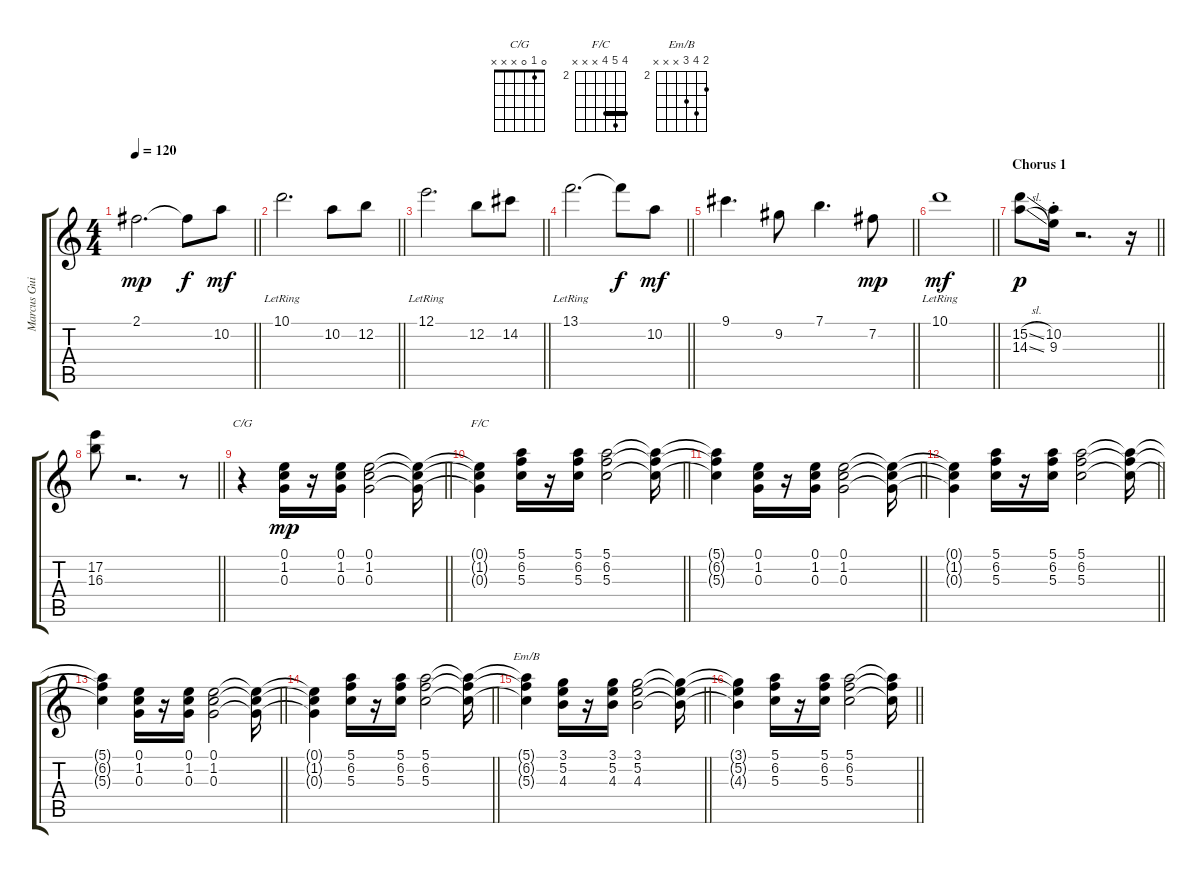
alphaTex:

\track ("Marcus Guitar" "Marcus Gui") {instrument overdrivenguitar}
\staff {score tabs}
\tuning (E4 B3 G3 D3 A2 E2) {hide}
\chord ("C/G" 0 1 0 x x x)
\chord ("F/C" 5 6 5 x x x) {firstfret 2 barre 5}
\chord ("Em/B" 3 5 4 x x x) {firstfret 2}
\ts (4 4)
\tempo 120
\clef g2
\barLineRight lightlight
\ks c
2.1.2{d dy mp} 2.1{t}.8{dy f} 10.2.8{dy mf} |
\barLineRight lightlight
10.1{lr}.2{d} 10.2.8 12.2.8 |
\barLineRight lightlight
12.1{lr}.2{d} 12.2.8 14.2.8 |
\barLineRight lightlight
13.1{lr}.2{d} 13.1{t}.8{dy f} 10.2.8{dy mf} |
\barLineRight lightlight
9.1.4{d} 9.2.8 7.1.4{d} 7.2.8{dy mp} |
\barLineRight lightlight
10.1{lr}.1{dy mf} |
\section ("" "Chorus 1")
\barLineRight lightlight
(15.2{sl} 14.3{sl}).8{dy p} (10.2{st} 9.3{st}).16 r.2{d} r.16 |
\barLineRight lightlight
(17.2 16.3).8 r.2{d} r.8 |
\barLineRight lightlight
r.4{ch "C/G"} (0.1 1.2 0.3).16{dy mp} r.16 (0.1 1.2 0.3).16 (0.1 1.2 0.3).2 (0.1{t} 1.2{t} 0.3{t}).16 |
\barLineRight lightlight
(0.1{t} 1.2{t} 0.3{t}).4{ch "F/C"} (5.1 6.2 5.3).16 r.16 (5.1 6.2 5.3).16 (5.1 6.2 5.3).2 (5.1{t} 6.2{t} 5.3{t}).16 |
\barLineRight lightlight
(5.1{t} 6.2{t} 5.3{t}).4 (0.1 1.2 0.3).16 r.16 (0.1 1.2 0.3).16 (0.1 1.2 0.3).2 (0.1{t} 1.2{t} 0.3{t}).16 |
\barLineRight lightlight
(0.1{t} 1.2{t} 0.3{t}).4 (5.1 6.2 5.3).16 r.16 (5.1 6.2 5.3).16 (5.1 6.2 5.3).2 (5.1{t} 6.2{t} 5.3{t}).16 |
\barLineRight lightlight
(5.1{t} 6.2{t} 5.3{t}).4 (0.1 1.2 0.3).16 r.16 (0.1 1.2 0.3).16 (0.1 1.2 0.3).2 (0.1{t} 1.2{t} 0.3{t}).16 |
\barLineRight lightlight
(0.1{t} 1.2{t} 0.3{t}).4 (5.1 6.2 5.3).16 r.16 (5.1 6.2 5.3).16 (5.1 6.2 5.3).2 (5.1{t} 6.2{t} 5.3{t}).16 |
\barLineRight lightlight
(5.1{t} 6.2{t} 5.3{t}).4{ch "Em/B"} (3.1 5.2 4.3).16 r.16 (3.1 5.2 4.3).16 (3.1 5.2 4.3).2 (3.1{t} 5.2{t} 4.3{t}).16 |
\barLineRight lightlight
(3.1{t} 5.2{t} 4.3{t}).4 (5.1 6.2 5.3).16 r.16 (5.1 6.2 5.3).16 (5.1 6.2 5.3).2 (5.1{t} 6.2{t} 5.3{t}).16
